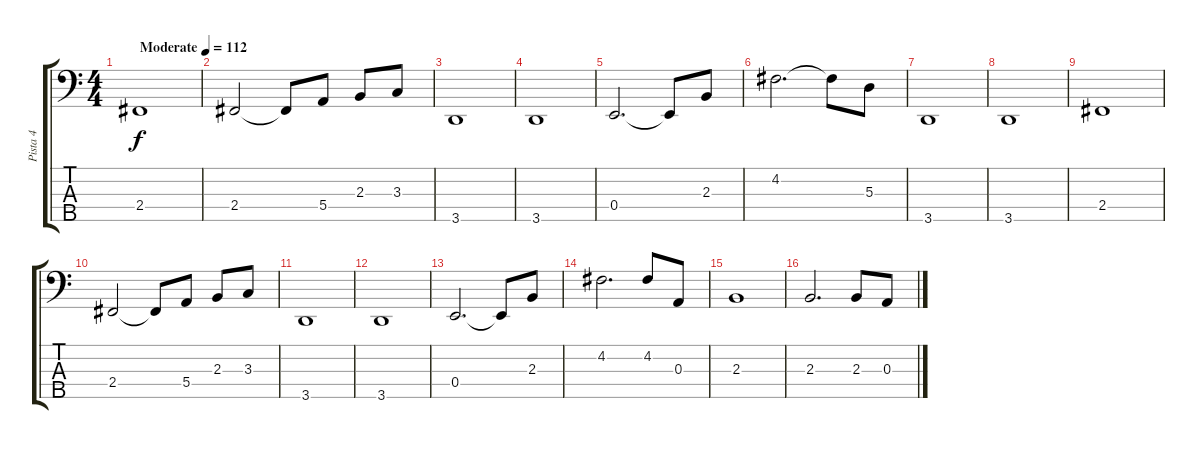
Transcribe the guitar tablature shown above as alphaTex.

\track ("Pista 4" "Pista 4") {instrument electricbassfinger}
\staff {score tabs}
\tuning (G2 D2 A1 E1 B0) {hide}
\ts (4 4)
\tempo (112 "Moderate")
\clef f4
\ks c
2.4.1{dy f instrument electricbassfinger} |
2.4.2 2.4{t}.8 5.4.8 2.3.8 3.3.8 |
3.5.1 |
3.5.1 |
0.4.2{d} 0.4{t}.8 2.3.8 |
4.2.2{d} 4.2{t}.8 5.3.8 |
3.5.1 |
3.5.1 |
2.4.1 |
2.4.2 2.4{t}.8 5.4.8 2.3.8 3.3.8 |
3.5.1 |
3.5.1 |
0.4.2{d} 0.4{t}.8 2.3.8 |
4.2.2{d} 4.2.8 0.3.8 |
2.3.1 |
2.3.2{d} 2.3.8 0.3.8
